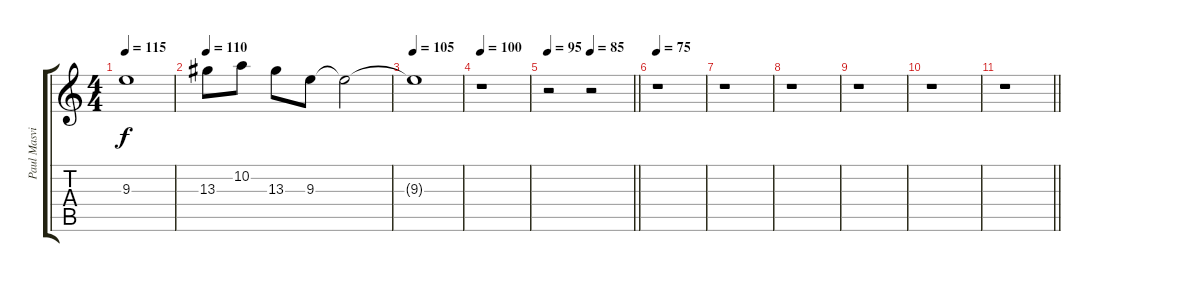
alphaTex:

\track ("Paul Masvidal - Guitar" "Paul Masvi") {instrument distortionguitar}
\staff {score tabs}
\tuning (E4 B3 G3 D3 A2 E2) {hide}
\ts (4 4)
\tempo 115
\clef g2
\ks c
9.3{t}.1{dy f} |
\tempo 110
13.3.8 10.2.8 13.3.8 9.3.8 9.3{t}.2 |
\tempo 105
9.3{t}.1 |
\tempo 100
r.1 |
\tempo 95
\tempo (85 0.5)
\barLineRight lightlight
r.2 r.2 |
\tempo 75
r.1 |
r.1 |
r.1 |
r.1 |
r.1 |
\barLineRight lightlight
r.1
